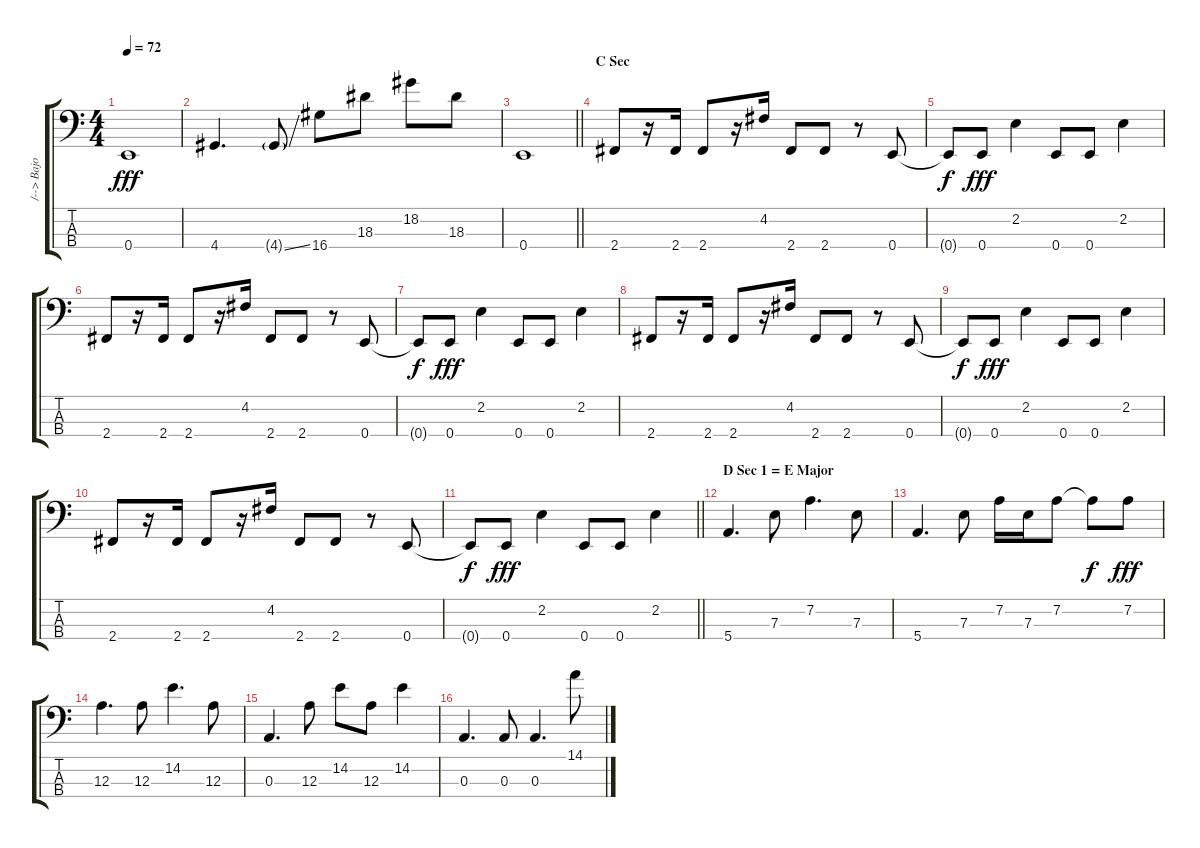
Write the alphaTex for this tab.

\track ("/--> Bajo <---/" "/--> Bajo ") {instrument electricbassfinger}
\staff {score tabs}
\tuning (G2 D2 A1 E1) {hide}
\ts (4 4)
\tempo 72
\clef f4
\ks c
0.4.1{dy fff} |
4.4.4{d} 4.4{ss g}.8 16.4.8 18.3.8 18.2.8 18.3.8 |
\barLineRight lightlight
0.4.1 |
\section ("" "C Sec")
2.4.8 r.16 2.4.16 2.4.8 r.16 4.2.16 2.4.8 2.4.8 r.8 0.4.8 |
0.4{t}.8{dy f} 0.4.8{dy fff} 2.2.4 0.4.8 0.4.8 2.2.4 |
2.4.8 r.16 2.4.16 2.4.8 r.16 4.2.16 2.4.8 2.4.8 r.8 0.4.8 |
0.4{t}.8{dy f} 0.4.8{dy fff} 2.2.4 0.4.8 0.4.8 2.2.4 |
2.4.8 r.16 2.4.16 2.4.8 r.16 4.2.16 2.4.8 2.4.8 r.8 0.4.8 |
0.4{t}.8{dy f} 0.4.8{dy fff} 2.2.4 0.4.8 0.4.8 2.2.4 |
2.4.8 r.16 2.4.16 2.4.8 r.16 4.2.16 2.4.8 2.4.8 r.8 0.4.8 |
\barLineRight lightlight
0.4{t}.8{dy f} 0.4.8{dy fff} 2.2.4 0.4.8 0.4.8 2.2.4 |
\section ("" "D Sec 1 = E Major")
5.4.4{d} 7.3.8 7.2.4{d} 7.3.8 |
5.4.4{d} 7.3.8 7.2.16 7.3.16 7.2.8 7.2{t}.8{dy f} 7.2.8{dy fff} |
12.3.4{d} 12.3.8 14.2.4{d} 12.3.8 |
0.3.4{d} 12.3.8 14.2.8 12.3.8 14.2.4 |
0.3.4{d} 0.3.8 0.3.4{d} 14.1{ss}.8
